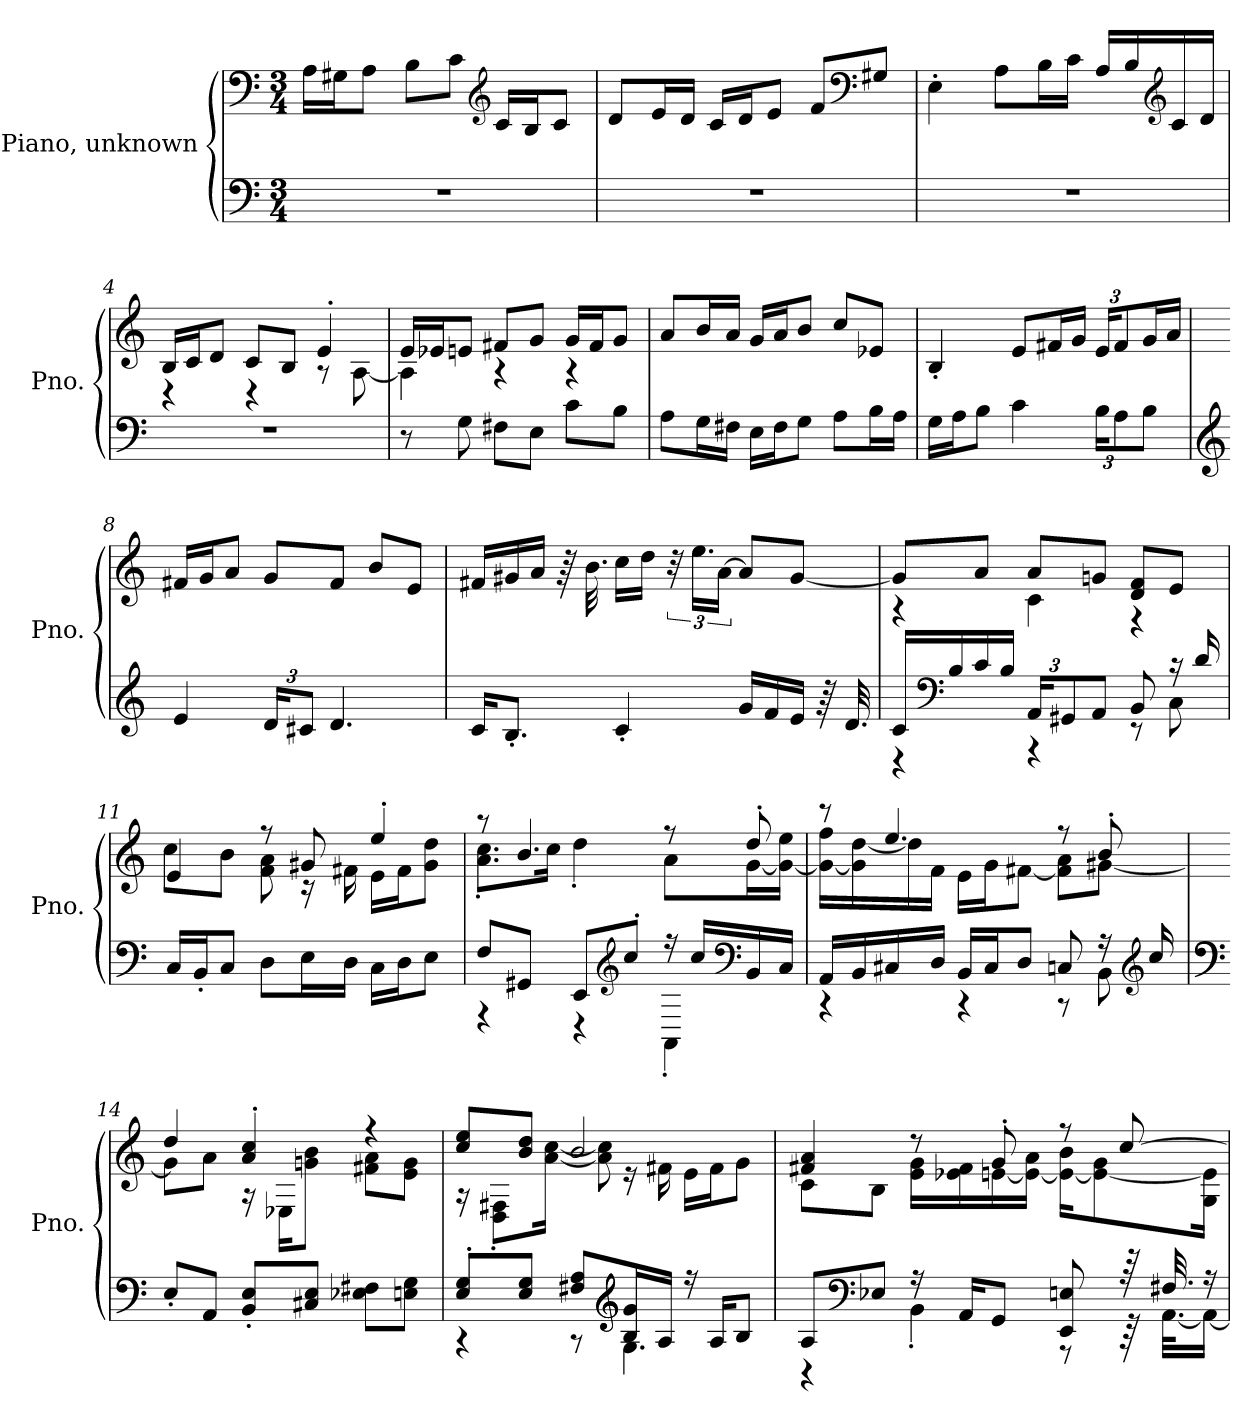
**kern	**kern
*part1	*part1
*staff2	*staff1
*I"Piano, unknown	*
*I'Pno.	*
*clefF4	*clefF4
*k[]	*k[]
*M3/4	*M3/4
*MM138	*MM138
=1	=1
2.r	16A\LL
.	16G#X\J
.	8A\J
.	8B\L
.	8c\J
*	*clefG2
.	16c/LL
.	16B/J
.	8c/J
=2	=2
2.r	8d/L
.	16e/L
.	16d/JJ
.	16c/LL
.	16d/J
.	8e/J
.	8f/L
*	*clefF4
.	8G#X/J
=3	=3
2.r	4E'\
.	8A\L
.	16B\L
.	16c\JJ
.	16A/LL
.	16B/
*	*clefG2
.	16c/
.	16d/JJ
=4	=4
*	*^
2.r	16B/LL	4r
.	16c/J	.
.	8d/J	.
.	8c/L	4r
.	8B/J	.
.	4e'/	8r
.	.	[8A\
!!LO:LB:g=z	!!
=5	=5	=5
8r	16e/LL	4A\]
.	16e-X/J	.
8G\	8en/J	.
8F#X\L	8f#X/L	4r
8E\J	8g/J	.
8c\L	16g/LL	4r
.	16f#/J	.
8B\J	8g/J	.
*	*v	*v
=6	=6
8A\L	8a/L
16G\L	16b/L
16F#X\JJ	16a/JJ
16E\LL	16g/LL
16F#\J	16a/J
8G\J	8b/J
8A\L	8cc/L
16B\L	8e-X/J
16A\JJ	.
=7	=7
16G\LL	4B'/
16A\J	.
8B\J	.
4c\	8e/L
.	16f#X/L
.	16g/JJ
*Xbrackettup	*Xbrackettup
24B\KL	24e/KL
12A\	12f#/
8B\J	16g/L
.	16a/JJ
=8	=8
*clefG2	*
4e/	16f#X/LL
.	16g/J
.	8a/J
24d/KL	8g/L
12c#X/J	.
4.d/	8f#/J
.	8b/L
.	8e/J
!!LO:LB:g=z
=9	=9
16c/KL	16f#X/LL
8.B'/J	16g#X/
.	16a/JJ
.	64r
.	32.b\
4c'/	16cc\LL
.	16dd\JJ
*	*brackettup
.	48r
.	24.ee\LL
.	[24a\JJ
16g/LL	8a/L]
16f/	.
16e/JJ	[8g#/J
64r	.
32.d/	.
=10	=10
*^	*^
16c/LL	4r	8g#/L]	4r
*clefF4	*	*	*
16B/	.	.	.
16c/	.	8a/J	.
16B/JJ	.	.	.
24AA/KL	4r	8a/L	4c\
12GG#X/	.	.	.
8AA/J	.	8gn/J	.
8BB/	8r	8d/ 8f/L	4r
16r	8C\	8e/J	.
16d/	.	.	.
*v	*v	*	*
=11	=11	=11
16C/LL	4e/	8cc\L
16BB'/J	.	.
8C/J	.	8b\J
8D\L	8r	8f\ 8a\
16E\L	8g#X/	16r
16D\JJ	.	16f#X\
16C\LL	4ee'/	16e\LL
16D\J	.	16f#\J
8E\J	.	8g#\ 8dd\J
!!LO:LB:g=z	!!
=12	=12	=12
*^	*	*
8F/L	4r	8r	8.a\' 8.cc\'L
8GG#X/J	.	4.b/	.
.	.	.	16cc\Jk
8EE/L	4r	.	4dd'\
*clefG2	*	*	*
8cc'/J	.	.	.
16r	4AA'\	8r	8a\L
16cc/LL	.	.	.
*clefF4	*	*	*
16BB/	.	8dd'/	[16g\L
16C/JJ	.	.	16g\_ 16ee\JJ
=13	=13	=13	=13
16AA/LL	4r	8r	16g\_ 16ff\LL
16BB/	.	.	16g\] [16dd\
16C#X/	.	4.ee/	16dd\]
16D/JJ	.	.	16f\JJ
16BB/LL	4r	.	16e\LL
16C#/J	.	.	16g\J
8D/J	.	.	[8f#X\J
8Cn/	8r	8r	8f#\] 8a\L
16r	8BB\	8b'/	[8g#X\J
*clefG2	*	*	*
16cc/	.	.	.
*v	*v	*	*
=14	=14	=14
*clefF4	*	*
8E'/L	4dd/	8g#\L]
8AA/J	.	8a\J
8BB/' 8E/'L	4a/' 4cc/'	16r
.	.	16E-X\KL
8C#X/ 8E/J	.	8gn\ 8b\J
8E-X\ 8F#X\L	4r	8f#X\ 8a\L
8En\ 8G\J	.	8e\ 8g\J
!!LO:LB:g=z	!!
=15	=15	=15
*^	*	*
8E/' 8G/'L	4r	8cc/ 8ee/L	16r
.	.	.	8D\' 8F#X\'L
8E/ 8G/J	.	8b/ 8dd/J	.
.	.	.	[16a\ [16cc\Jk
8F#X/ 8A/L	8r	2b/	8a\] 8cc\]
*clefG2	*	*	*
16B/ 16g/L	4.G\	.	16r
16A/JJ	.	.	16f#X\
16r	.	.	16e\LL
16A/KL	.	.	16f#\J
8B/J	.	.	8g\J
=16	=16	=16	=16
8A/L	4r	4f#X/ 4a/	8c\L
*clefF4	*	*	*
8E-X/J	.	.	8B\J
16r	4BB'\	8r	16e\ 16g\LL
16AA/KL	.	.	16e-X\ 16f#\
8GG/J	.	8g'/	[16en\
.	.	.	16e\_ 16a\JJ
8EE/ 8En/	8r	8r	16e\_ 16b\KL
.	.	.	8e\_ 8g\
64r	64r	[8cc/	.
32.F#X/	[32.AA\KLL	.	.
16r	16AA\JJ_	.	16G\ 16e\]Jk
*v	*v	*	*
*	*v	*v
=	=
*-	*-
